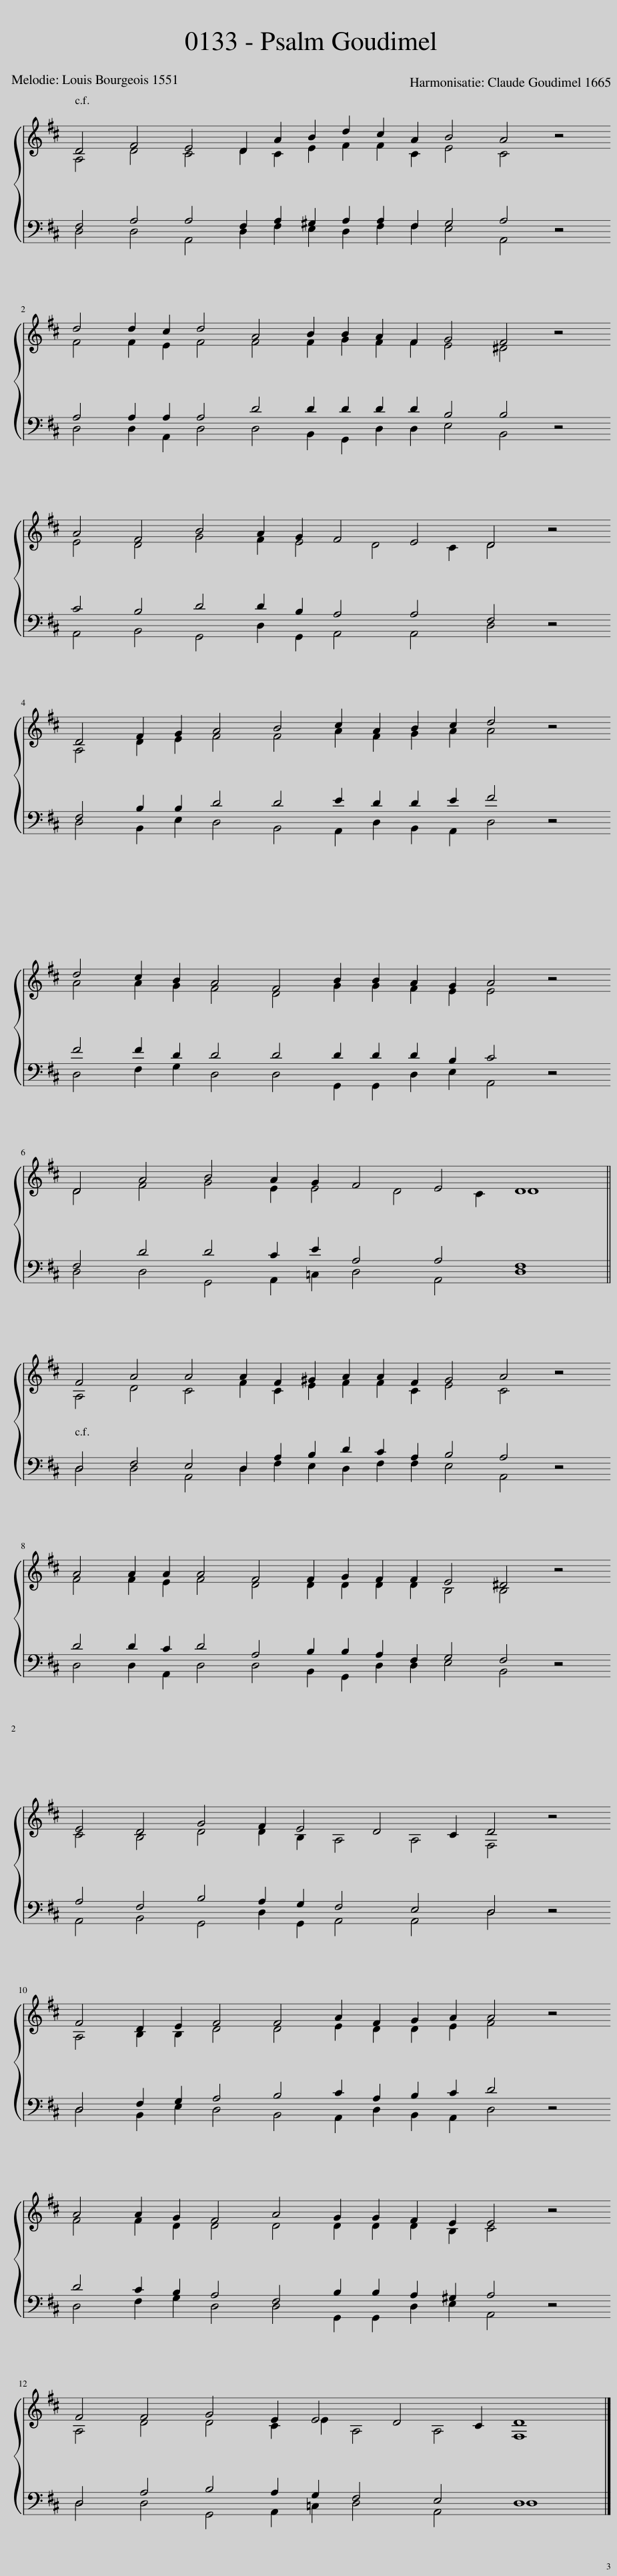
X:1
%%score { ( 1 2 ) | ( 3 4 ) }
L:1/8
M:18/4
I:linebreak $
K:D
V:1 treble
V:2 treble
V:3 bass
V:4 bass
V:1
 D4 F4 E4 D2 A2 B2 d2 c2 A2 B4 A4 z4 |$ d4 d2 c2 d4 A4 B2 B2 A2 F2 G4 F4 z4 |$ A4 F4 B4 A2 G2 F4 E4 D4 z4 |$ D4 F2 G2 A4 B4 c2 A2 B2 c2 d4 z4 |$ d4 c2 B2 A4 F4 B2 B2 A2 G2 A4 z4 |$ %5
 D4 A4 B4 A2 G2 F4 E4 D8 ||$ F4 A4 A4 A2 F2 ^G2 A2 A2 F2 G4 A4 z4 |$ A4 A2 A2 A4 F4 F2 G2 F2 F2 E4 ^D4 z4 |$ E4 D4 G4 F2 E4 D4 C2 D4 z4 |$ F4 D2 E2 F4 F4 A2 F2 G2 A2 A4 z4 |$ %10
 A4 A2 G2 F4 A4 G2 G2 F2 E2 E4 z4 |$ F4 F4 G4 E2 E4 D4 C2 D8 |] %12
V:2
 A,4 D4 C4 D2 C2 E2 F2 F2 C2 E4 C4 x4 |$ F4 F2 E2 F4 F4 F2 G2 F2 F2 E4 ^D4 x4 |$ E4 D4 G4 F2 E4 D4 C2 D4 x4 |$ A,4 D2 E2 F4 F4 A2 F2 G2 A2 A4 x4 |$ A4 A2 G2 F4 D4 G2 G2 F2 E2 E4 x4 |$ %5
 D4 F4 G4 E2 E4 D4 C2 D8 ||$ A,4 D4 C4 F2 C2 E2 F2 F2 C2 E4 C4 x4 |$ F4 F2 E2 F4 D4 D2 D2 D2 D2 B,4 B,4 x4 |$ C4 B,4 D4 D2 B,2 A,4 A,4 F,4 x4 |$ A,4 B,2 B,2 D4 D4 E2 D2 D2 E2 F4 x4 |$ %10
 F4 F2 D2 D4 D4 D2 D2 D2 B,2 C4 x4 |$ A,4 D4 D4 C2 E2 A,4 A,4 F,8 |] %12
V:3
 F,4 A,4 A,4 F,2 A,2 ^G,2 A,2 A,2 F,2 G,4 A,4 z4 |$ A,4 A,2 A,2 A,4 D4 D2 D2 D2 D2 B,4 B,4 z4 |$ C4 B,4 D4 D2 B,2 A,4 A,4 F,4 z4 |$ F,4 B,2 B,2 D4 D4 E2 D2 D2 E2 F4 z4 |$ F4 F2 D2 D4 D4 D2 D2 D2 B,2 C4 z4 |$ %5
 F,4 D4 D4 C2 E2 A,4 A,4 F,8 ||$ D,4 F,4 E,4 D,2 A,2 B,2 D2 C2 A,2 B,4 A,4 z4 |$ D4 D2 C2 D4 A,4 B,2 B,2 A,2 F,2 G,4 F,4 z4 |$ A,4 F,4 B,4 A,2 G,2 F,4 E,4 D,4 z4 |$ D,4 F,2 G,2 A,4 B,4 C2 A,2 B,2 C2 D4 z4 |$ %10
 D4 C2 B,2 A,4 F,4 B,2 B,2 A,2 ^G,2 A,4 z4 |$ D,4 A,4 B,4 A,2 G,2 F,4 E,4 D,8 |] %12
V:4
 D,4 D,4 A,,4 D,2 F,2 E,2 D,2 F,2 F,2 E,4 A,,4 x4 |$ D,4 D,2 A,,2 D,4 D,4 B,,2 G,,2 D,2 D,2 E,4 B,,4 x4 |$ A,,4 B,,4 G,,4 D,2 G,,2 A,,4 A,,4 D,4 x4 |$ D,4 B,,2 E,2 D,4 B,,4 A,,2 D,2 B,,2 A,,2 D,4 x4 |$ D,4 F,2 G,2 D,4 D,4 G,,2 G,,2 D,2 E,2 A,,4 x4 |$ %5
 D,4 D,4 G,,4 A,,2 =C,2 D,4 A,,4 D,8 ||$ D,4 D,4 A,,4 D,2 F,2 E,2 D,2 F,2 F,2 E,4 A,,4 x4 |$ D,4 D,2 A,,2 D,4 D,4 B,,2 G,,2 D,2 D,2 E,4 B,,4 x4 |$ A,,4 B,,4 G,,4 D,2 G,,2 A,,4 A,,4 D,4 x4 |$ D,4 B,,2 E,2 D,4 B,,4 A,,2 D,2 B,,2 A,,2 D,4 x4 |$ %10
 D,4 F,2 G,2 D,4 D,4 G,,2 G,,2 D,2 E,2 A,,4 x4 |$ D,4 D,4 G,,4 A,,2 =C,2 D,4 A,,4 D,8 |] %12
